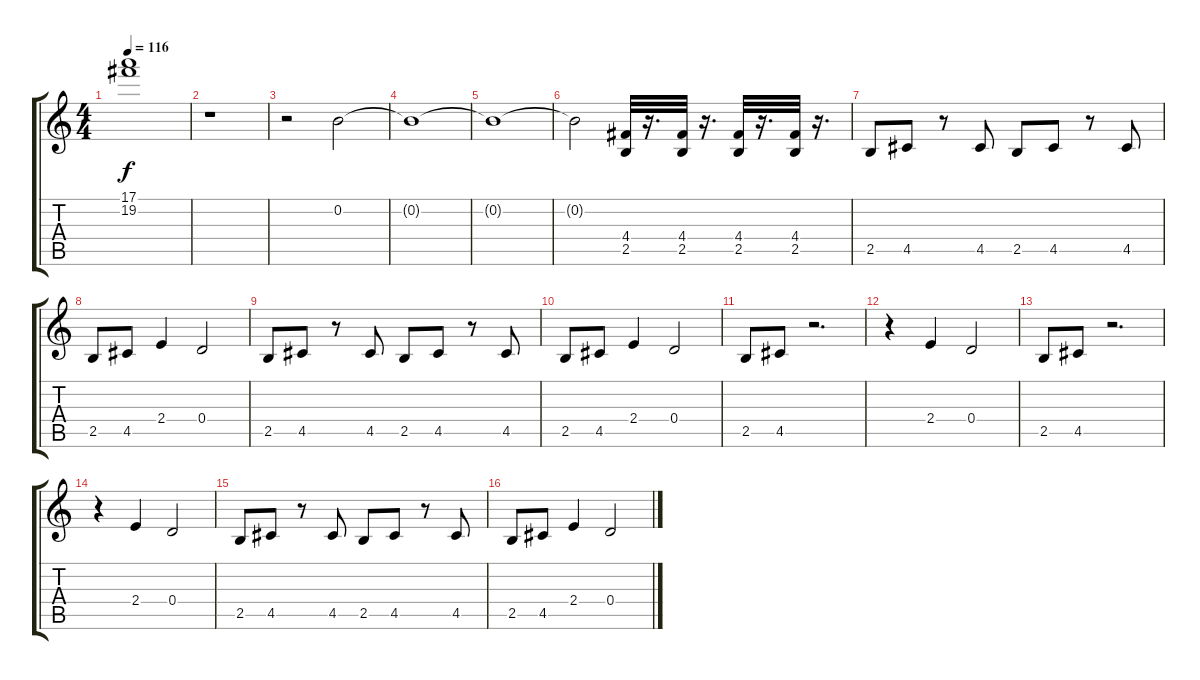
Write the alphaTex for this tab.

\track "" {instrument acousticguitarsteel}
\staff {score tabs}
\tuning (E4 B3 G3 D3 A2 E2) {hide}
\ts (4 4)
\tempo 116
\clef g2
\ks c
(17.1 19.2).1{dy f} |
r.1 |
r.2 0.2.2{volume 0 instrument overdrivenguitar} |
0.2{t}.1 |
0.2{t}.1 |
0.2{t}.2 (4.4 2.5).32{volume 16 instrument distortionguitar} r.16{d} (4.4 2.5).32 r.16{d} (4.4 2.5).32 r.16{d} (4.4 2.5).32 r.16{d} |
2.5.8 4.5.8 r.8 4.5.8 2.5.8 4.5.8 r.8 4.5.8 |
2.5.8 4.5.8 2.4.4 0.4.2 |
2.5.8 4.5.8 r.8 4.5.8 2.5.8 4.5.8 r.8 4.5.8 |
2.5.8 4.5.8 2.4.4 0.4.2 |
2.5.8 4.5.8 r.2{d} |
r.4 2.4.4 0.4.2 |
2.5.8 4.5.8 r.2{d} |
r.4 2.4.4 0.4.2 |
2.5.8 4.5.8 r.8 4.5.8 2.5.8 4.5.8 r.8 4.5.8 |
2.5.8 4.5.8 2.4.4 0.4.2
